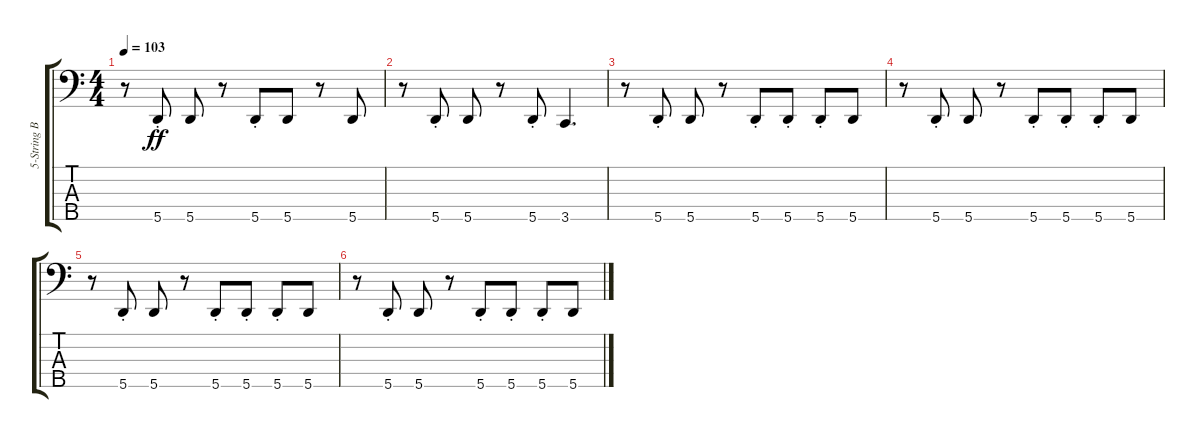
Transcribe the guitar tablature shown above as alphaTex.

\track ("5-String Bass" "5-String B") {instrument electricbassfinger}
\staff {score tabs}
\tuning (G2 D2 A1 E1 A0) {hide}
\ts (4 4)
\tempo 103
\clef f4
\ks c
r.8{dy ff} 5.5{st}.8 5.5.8 r.8 5.5{st}.8 5.5.8 r.8 5.5.8 |
r.8 5.5{st}.8 5.5.8 r.8 5.5{st}.8 3.5.4{d} |
r.8 5.5{st}.8 5.5.8 r.8 5.5{st}.8 5.5{st}.8 5.5{st}.8 5.5.8 |
r.8 5.5{st}.8 5.5.8 r.8 5.5{st}.8 5.5{st}.8 5.5{st}.8 5.5.8 |
r.8 5.5{st}.8 5.5.8 r.8 5.5{st}.8 5.5{st}.8 5.5{st}.8 5.5.8 |
r.8 5.5{st}.8 5.5.8 r.8 5.5{st}.8 5.5{st}.8 5.5{st}.8 5.5.8
